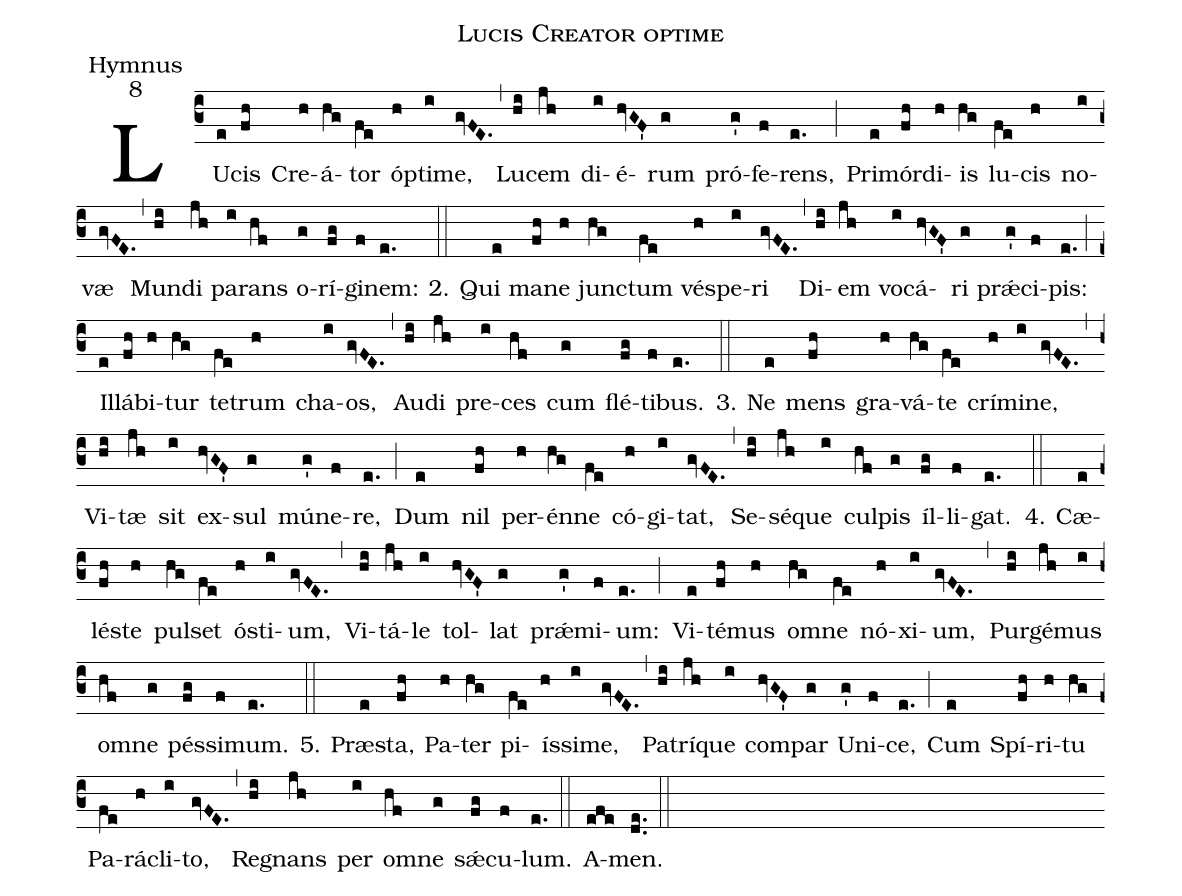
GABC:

name: Lucis Creator optime;
office-part: Hymnus;
mode: 8;
%%
(c3) LU(e)cis(fh) Cre(h)á(hg)tor(fe) óp(h)ti(i)me,(gvFE.) (,) Lu(hi)cem(jh) di(i)é(hvGF')rum(g) pró(g')fe(f)rens,(e.) (;) Pri(e)mór(fh)di(h)is(hg) lu(fe)cis(h) no(i)væ(gvFE.) (,) Mun(hi)di(jh) pa(i)rans(hf) o(g)rí(fg)gi(f)nem:(e.) (::)
2. Qui(e) ma(fh)ne(h) junc(hg)tum(fe) vés(h)pe(i)ri(gvFE.) (,) Di(hi)em(jh) vo(i)cá(hvGF')ri(g) prǽ(g')ci(f)pis:(e.) (;) Il(e)lá(fh)bi(h)tur(hg) te(fe)trum(h) cha(i)os,(gvFE.) (,) Au(hi)di(jh) pre(i)ces(hf) cum(g) flé(fg)ti(f)bus.(e.) (::)
3. Ne(e) mens(fh) gra(h)vá(hg)te(fe) crí(h)mi(i)ne,(gvFE.) (,) Vi(hi)tæ(jh) sit(i) ex(hvGF')sul(g) mú(g')ne(f)re,(e.) (;) Dum(e) nil(fh) per(h)én(hg)ne(fe) có(h)gi(i)tat,(gvFE.) (,) Se(hi)sé(jh)que(i) cul(hf)pis(g) íl(fg)li(f)gat.(e.) (::)
4. Cæ(e)lés(fh)te(h) pul(hg)set(fe) ós(h)ti(i)um,(gvFE.) (,) Vi(hi)tá(jh)le(i) tol(hvGF')lat(g) prǽ(g')mi(f)um:(e.) (;) Vi(e)té(fh)mus(h) om(hg)ne(fe) nó(h)xi(i)um,(gvFE.) (,) Pur(hi)gé(jh)mus(i) om(hf)ne(g) pés(fg)si(f)mum.(e.) (::)
5. Præ(e)sta,(fh) Pa(h)ter(hg) pi(fe)ís(h)si(i)me,(gvFE.) (,) Pa(hi)trí(jh)que(i) com(hvGF')par(g) U(g')ni(f)ce,(e.) (;) Cum(e) Spí(fh)ri(h)tu(hg) Pa(fe)rá(h)cli(i)to,(gvFE.) (,) Re(hi)gnans(jh) per(i) om(hf)ne(g) sǽ(fg)cu(f)lum.(e.) (::)
A(efe)men.(de..) (::)
